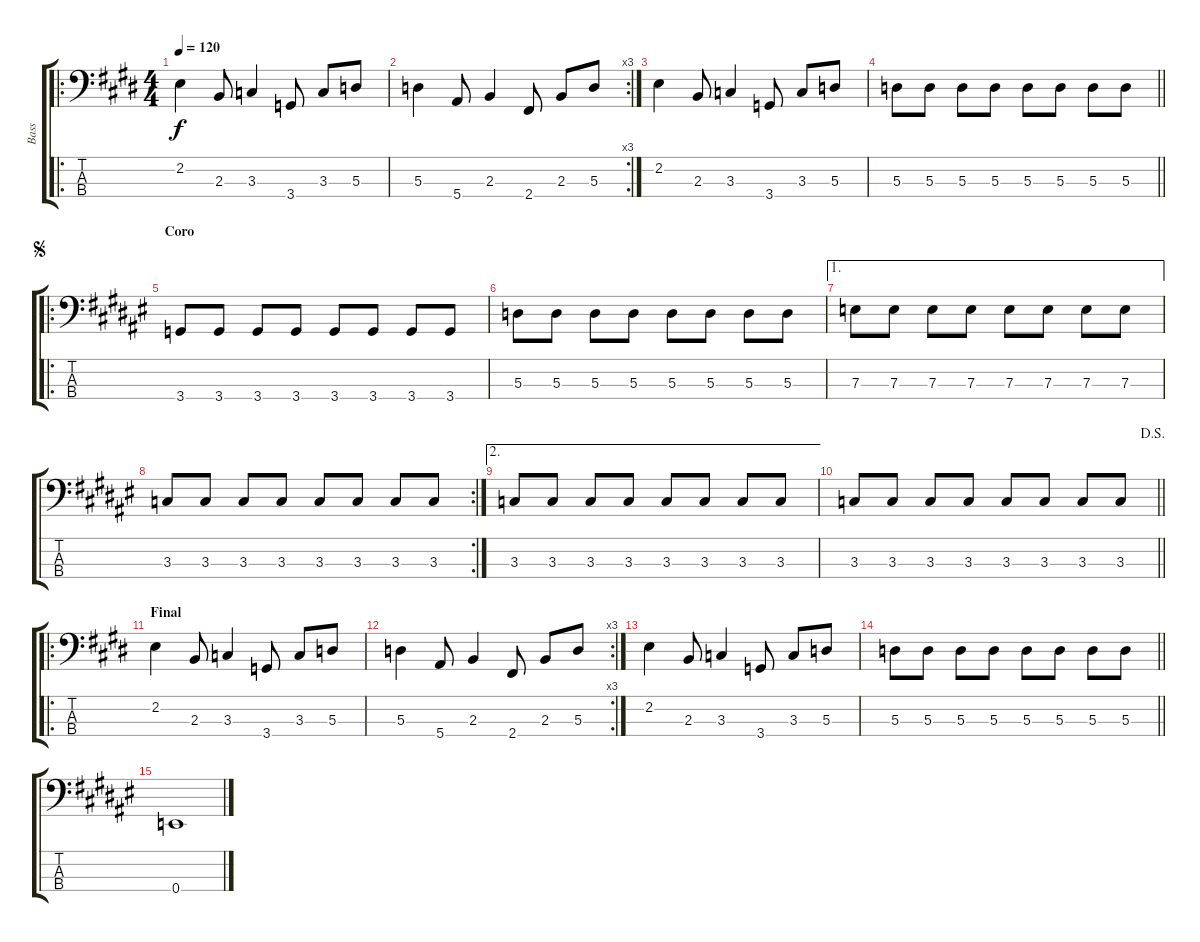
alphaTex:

\track ("Bass" "Bass") {instrument electricbasspick}
\staff {score tabs}
\tuning (G2 D2 A1 E1) {hide}
\ro
\ts (4 4)
\tempo 120
\clef f4
\ks e
2.2.4{dy f} 2.3.8 3.3.4 3.4.8 3.3.8 5.3.8 |
\rc 3
5.3.4 5.4.8 2.3.4 2.4.8 2.3.8 5.3.8 |
2.2.4 2.3.8 3.3.4 3.4.8 3.3.8 5.3.8 |
\barLineRight lightlight
5.3.8 5.3.8 5.3.8 5.3.8 5.3.8 5.3.8 5.3.8 5.3.8 |
\ro
\section ("" "Coro")
\jump segno
\ks f#
3.4.8 3.4.8 3.4.8 3.4.8 3.4.8 3.4.8 3.4.8 3.4.8 |
5.3.8 5.3.8 5.3.8 5.3.8 5.3.8 5.3.8 5.3.8 5.3.8 |
\ae 1
7.3.8 7.3.8 7.3.8 7.3.8 7.3.8 7.3.8 7.3.8 7.3.8 |
\rc 2
3.3.8 3.3.8 3.3.8 3.3.8 3.3.8 3.3.8 3.3.8 3.3.8 |
\ae 2
3.3.8 3.3.8 3.3.8 3.3.8 3.3.8 3.3.8 3.3.8 3.3.8 |
\jump dalsegno
\barLineRight lightlight
3.3.8 3.3.8 3.3.8 3.3.8 3.3.8 3.3.8 3.3.8 3.3.8 |
\ro
\section ("" "Final")
\ks e
2.2.4 2.3.8 3.3.4 3.4.8 3.3.8 5.3.8 |
\rc 3
5.3.4 5.4.8 2.3.4 2.4.8 2.3.8 5.3.8 |
2.2.4 2.3.8 3.3.4 3.4.8 3.3.8 5.3.8 |
\barLineRight lightlight
5.3.8 5.3.8 5.3.8 5.3.8 5.3.8 5.3.8 5.3.8 5.3.8 |
\ks f#
0.4.1
